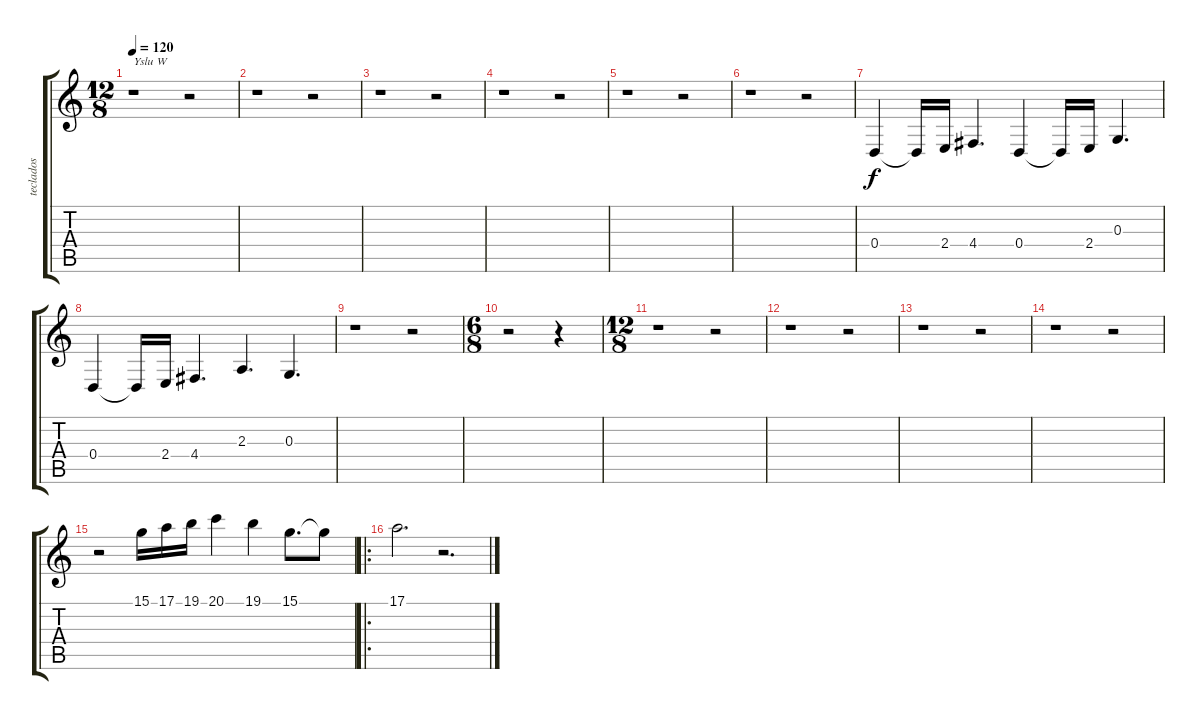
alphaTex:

\track ("teclados" "teclados") {instrument stringensemble1}
\staff {score tabs}
\tuning (E4 B3 G3 D3 A2 E2) {hide}
\ts (12 8)
\tempo 120
\clef g2
\ks c
r.1{txt "Yslu W" dy f instrument stringensemble1} r.2 |
r.1 r.2 |
r.1 r.2 |
r.1 r.2 |
r.1 r.2 |
r.1 r.2 |
0.4.4 0.4{t}.16 2.4.16 4.4.4{d} 0.4.4 0.4{t}.16 2.4.16 0.3.4{d} |
0.4.4 0.4{t}.16 2.4.16 4.4.4{d} 2.3.4{d} 0.3.4{d} |
r.1 r.2 |
\ts (6 8)
r.2 r.4 |
\ts (12 8)
r.1 r.2 |
r.1 r.2 |
r.1 r.2 |
r.1 r.2 |
r.2 15.1.16 17.1.16 19.1.16 20.1.4 19.1.4 15.1.8{d} 15.1{t}.8 |
\ro
17.1.2{d} r.2{d}
